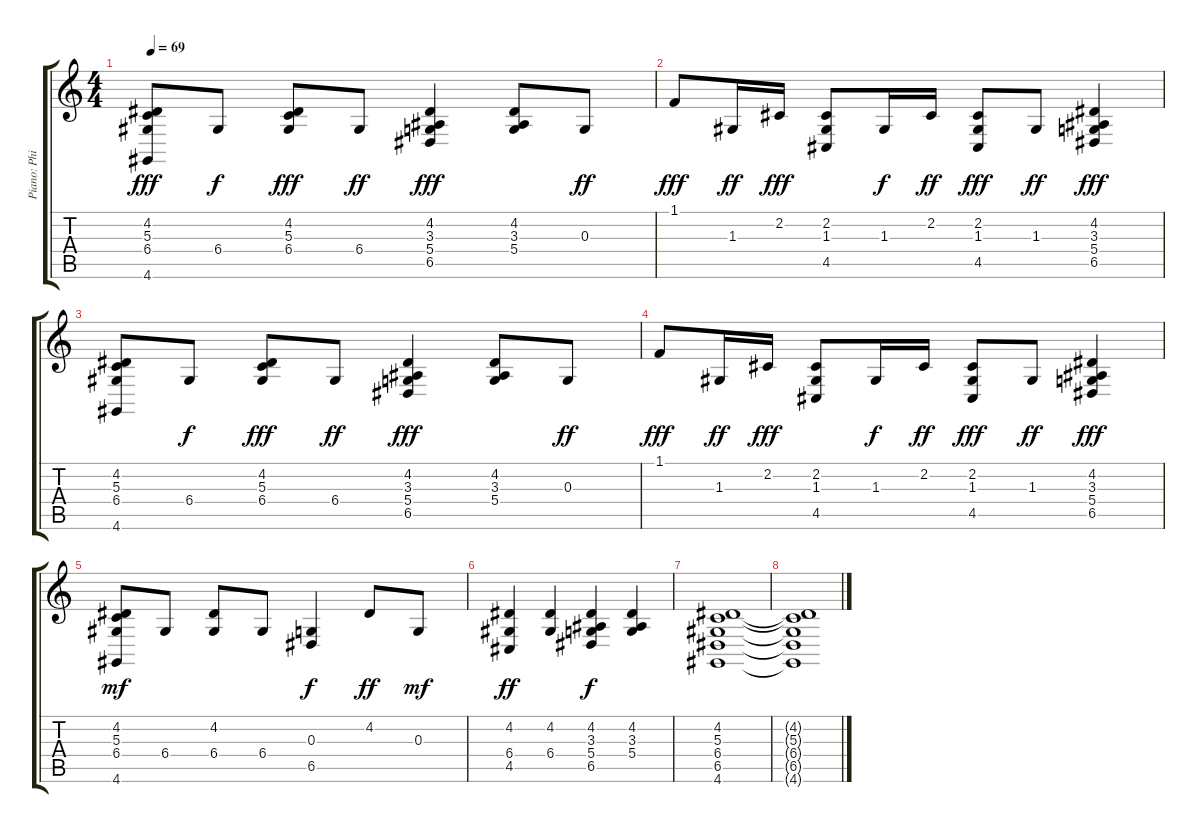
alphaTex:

\track ("Piano: Phillip Ashley" "Piano: Phi") {instrument electricgrandpiano}
\staff {score tabs}
\tuning (E4 B3 G3 D3 A2 E2) {hide}
\ts (4 4)
\tempo 69
\clef g2
\ks c
(4.2 5.3 6.4 4.6).8{dy fff} 6.4.8{dy f} (4.2 5.3 6.4).8{dy fff} 6.4.8{dy ff} (4.2 3.3 5.4 6.5).4{dy fff} (4.2 3.3 5.4).8 0.3.8{dy ff} |
1.1.8{dy fff} 1.3.16{dy ff} 2.2.16{dy fff} (2.2 1.3 4.5).8 1.3.16{dy f} 2.2.16{dy ff} (2.2 1.3 4.5).8{dy fff} 1.3.8{dy ff} (4.2 3.3 5.4 6.5).4{dy fff} |
(4.2 5.3 6.4 4.6).8 6.4.8{dy f} (4.2 5.3 6.4).8{dy fff} 6.4.8{dy ff} (4.2 3.3 5.4 6.5).4{dy fff} (4.2 3.3 5.4).8 0.3.8{dy ff} |
1.1.8{dy fff} 1.3.16{dy ff} 2.2.16{dy fff} (2.2 1.3 4.5).8 1.3.16{dy f} 2.2.16{dy ff} (2.2 1.3 4.5).8{dy fff} 1.3.8{dy ff} (4.2 3.3 5.4 6.5).4{dy fff} |
(4.2 5.3 6.4 4.6).8{dy mf} 6.4.8 (4.2 6.4).8 6.4.8 (0.3 6.5).4{dy f} 4.2.8{dy ff} 0.3.8{dy mf} |
(4.2 6.4 4.5).4{dy ff} (4.2 6.4).4 (4.2 3.3 5.4 6.5).4{dy f} (4.2 3.3 5.4).4 |
(4.2 5.3 6.4 6.5 4.6).1 |
(4.2{t} 5.3{t} 6.4{t} 6.5{t} 4.6{t}).1
